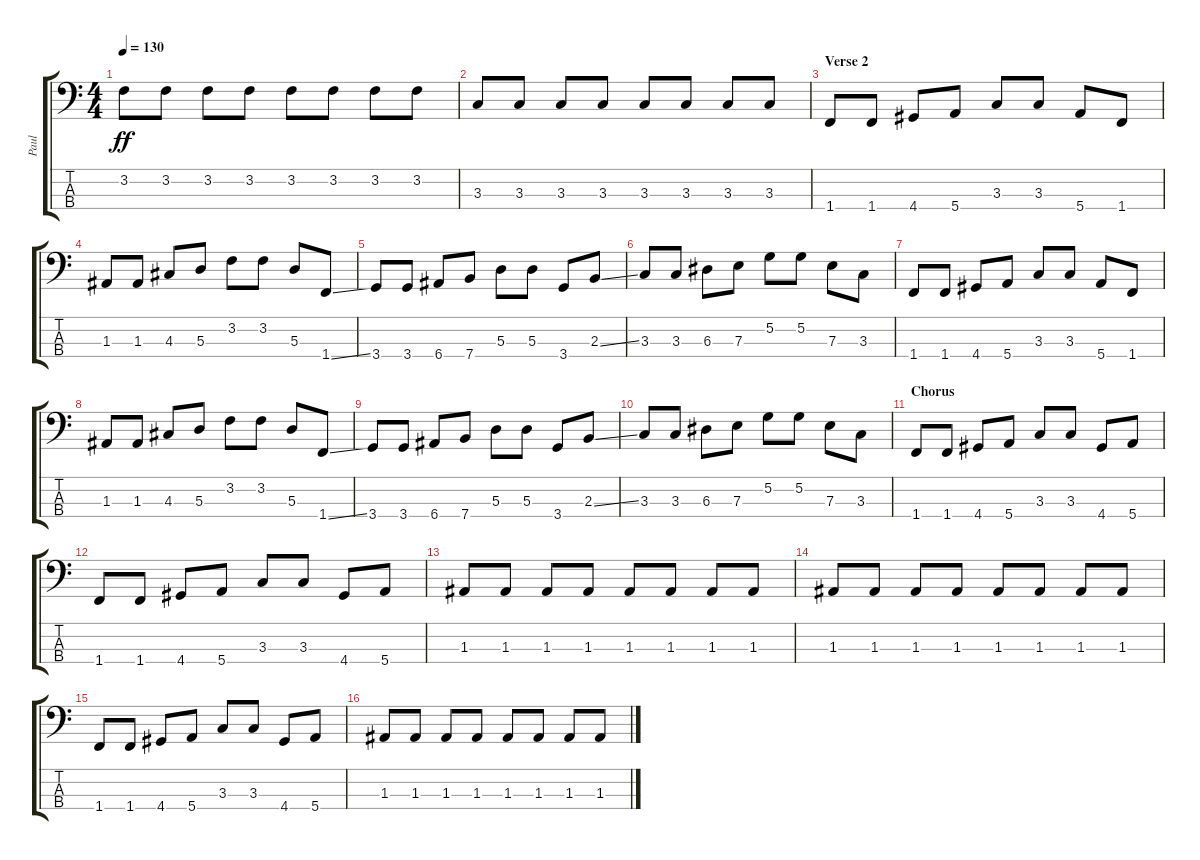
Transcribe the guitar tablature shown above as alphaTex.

\track ("Paul" "Paul") {instrument electricbassfinger}
\staff {score tabs}
\tuning (G2 D2 A1 E1) {hide}
\ts (4 4)
\tempo 130
\clef f4
\ks c
3.2.8{dy ff} 3.2.8 3.2.8 3.2.8 3.2.8 3.2.8 3.2.8 3.2.8 |
3.3.8 3.3.8 3.3.8 3.3.8 3.3.8 3.3.8 3.3.8 3.3.8 |
\section ("" "Verse 2")
1.4.8 1.4.8 4.4.8 5.4.8 3.3.8 3.3.8 5.4.8 1.4.8 |
1.3.8 1.3.8 4.3.8 5.3.8 3.2.8 3.2.8 5.3.8 1.4{ss}.8 |
3.4.8 3.4.8 6.4.8 7.4.8 5.3.8 5.3.8 3.4.8 2.3{ss}.8 |
3.3.8 3.3.8 6.3.8 7.3.8 5.2.8 5.2.8 7.3.8 3.3.8 |
1.4.8 1.4.8 4.4.8 5.4.8 3.3.8 3.3.8 5.4.8 1.4.8 |
1.3.8 1.3.8 4.3.8 5.3.8 3.2.8 3.2.8 5.3.8 1.4{ss}.8 |
3.4.8 3.4.8 6.4.8 7.4.8 5.3.8 5.3.8 3.4.8 2.3{ss}.8 |
3.3.8 3.3.8 6.3.8 7.3.8 5.2.8 5.2.8 7.3.8 3.3.8 |
\section ("" "Chorus")
1.4.8 1.4.8 4.4.8 5.4.8 3.3.8 3.3.8 4.4.8 5.4.8 |
1.4.8 1.4.8 4.4.8 5.4.8 3.3.8 3.3.8 4.4.8 5.4.8 |
1.3.8 1.3.8 1.3.8 1.3.8 1.3.8 1.3.8 1.3.8 1.3.8 |
1.3.8 1.3.8 1.3.8 1.3.8 1.3.8 1.3.8 1.3.8 1.3.8 |
1.4.8 1.4.8 4.4.8 5.4.8 3.3.8 3.3.8 4.4.8 5.4.8 |
1.3.8 1.3.8 1.3.8 1.3.8 1.3.8 1.3.8 1.3.8 1.3.8
